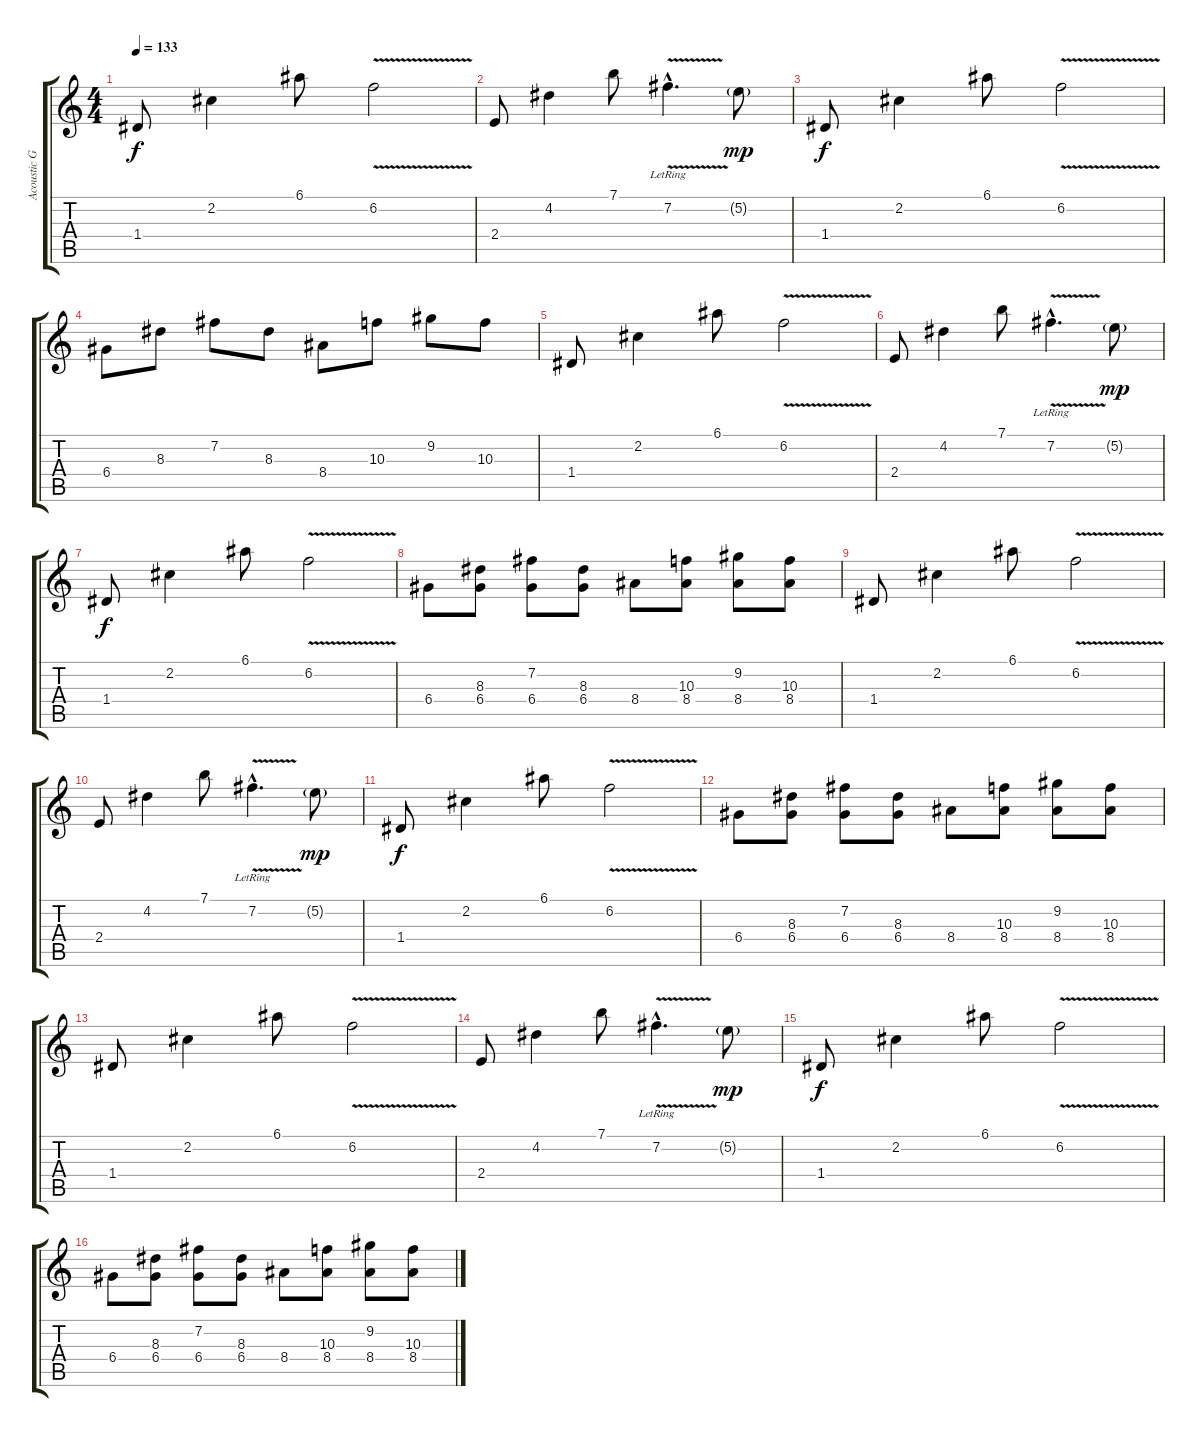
\track ("Acoustic Guitar" "Acoustic G") {instrument acousticguitarnylon}
\staff {score tabs}
\tuning (E4 B3 G3 D3 A2 E2) {hide}
\ts (4 4)
\tempo 133
\clef g2
\ks c
1.4.8{dy f} 2.2.4 6.1.8 6.2{v}.2 |
2.4.8 4.2.4 7.1.8 7.2{v hac lr}.4{d} 5.2{g}.8{dy mp} |
1.4.8{dy f} 2.2.4 6.1.8 6.2{v}.2 |
6.4.8 8.3.8 7.2.8 8.3.8 8.4.8 10.3.8 9.2.8 10.3.8 |
1.4.8 2.2.4 6.1.8 6.2{v}.2 |
2.4.8 4.2.4 7.1.8 7.2{v hac lr}.4{d} 5.2{g}.8{dy mp} |
1.4.8{dy f} 2.2.4 6.1.8 6.2{v}.2 |
6.4.8 (8.3 6.4).8 (7.2 6.4).8 (8.3 6.4).8 8.4.8 (10.3 8.4).8 (9.2 8.4).8 (10.3 8.4).8 |
1.4.8 2.2.4 6.1.8 6.2{v}.2 |
2.4.8 4.2.4 7.1.8 7.2{v hac lr}.4{d} 5.2{g}.8{dy mp} |
1.4.8{dy f} 2.2.4 6.1.8 6.2{v}.2 |
6.4.8 (8.3 6.4).8 (7.2 6.4).8 (8.3 6.4).8 8.4.8 (10.3 8.4).8 (9.2 8.4).8 (10.3 8.4).8 |
1.4.8 2.2.4 6.1.8 6.2{v}.2 |
2.4.8 4.2.4 7.1.8 7.2{v hac lr}.4{d} 5.2{g}.8{dy mp} |
1.4.8{dy f} 2.2.4 6.1.8 6.2{v}.2 |
6.4.8 (8.3 6.4).8 (7.2 6.4).8 (8.3 6.4).8 8.4.8 (10.3 8.4).8 (9.2 8.4).8 (10.3 8.4).8
